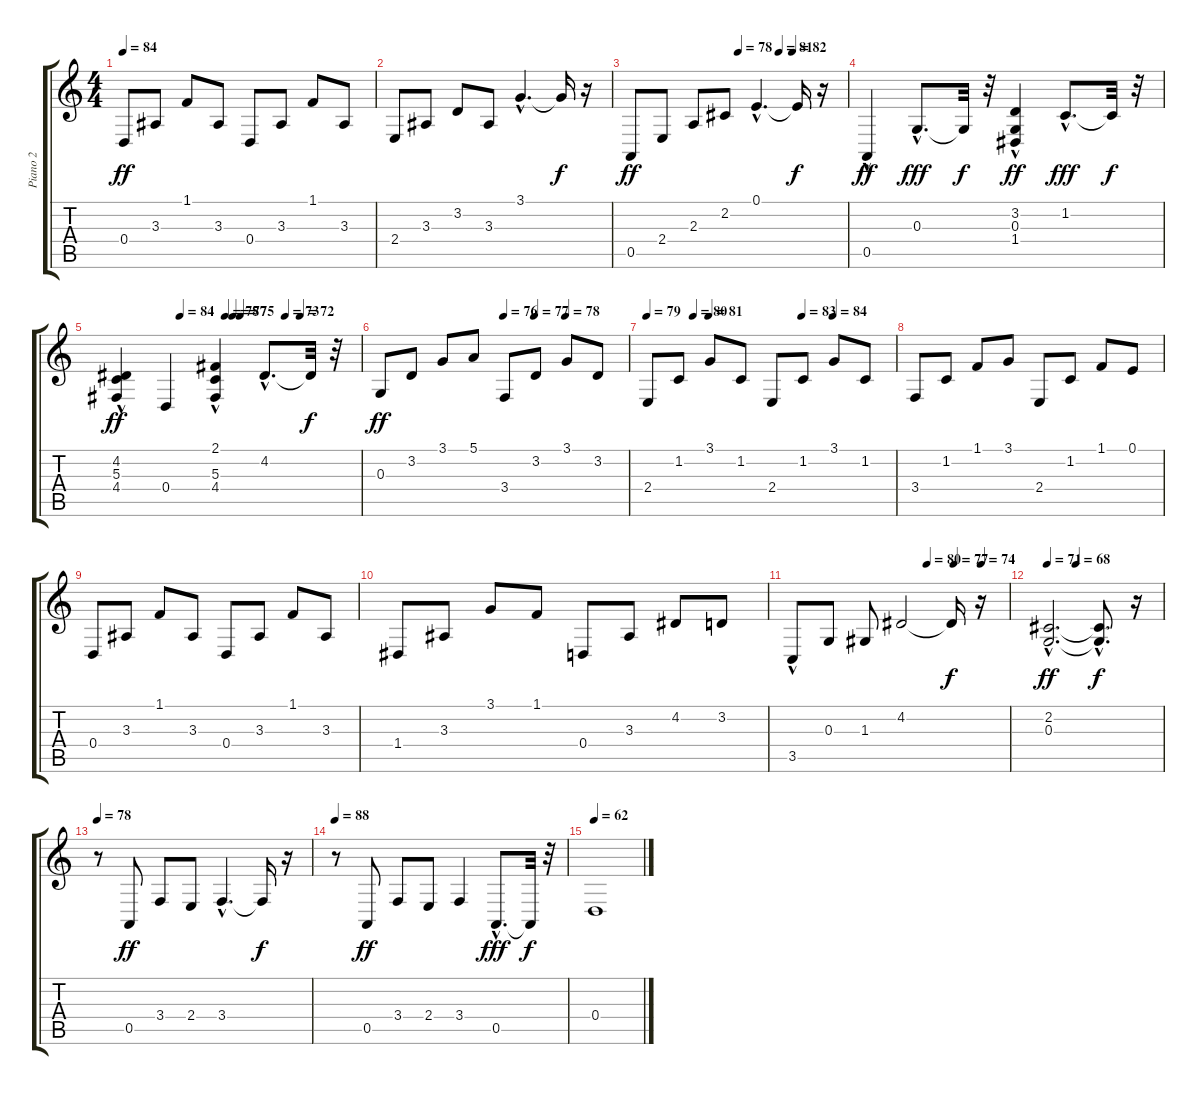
\track ("Piano 2" "Piano 2") {instrument acousticgrandpiano}
\staff {score tabs}
\tuning (E4 B3 G3 D3 A2 E2) {hide}
\ts (4 4)
\tempo 84
\clef g2
\ks c
0.4.8{dy ff volume 14} 3.3.8 1.1.8 3.3.8 0.4.8 3.3.8 1.1.8 3.3.8 |
2.4.8 3.3.8 3.2.8 3.3.8 3.1{hac}.4{d} 3.1{t}.16{dy f} r.16 |
\tempo (78 0.5)
\tempo (81 0.6875)
\tempo (82 0.75)
0.5.8{dy ff} 2.4.8 2.3.8 2.2.8 0.1{hac}.4{d} 0.1{t}.16{dy f} r.16 |
0.5{hac}.4{dy ff} 0.3{hac}.8{d dy fff} 0.3{t}.32{dy f} r.32 (3.2{hac} 0.3{hac} 1.4{hac}).4{dy ff} 1.2{hac}.8{d dy fff} 1.2{t}.32{dy f} r.32 |
\tempo (84 0.25)
\tempo (78 0.4375)
\tempo (77 0.46875)
\tempo (75 0.5)
\tempo (73 0.6875)
\tempo (72 0.75)
(4.2{hac} 5.3{hac} 4.4{hac}).4{dy ff} 0.4.4 (2.1{hac} 5.3{hac} 4.4{hac}).4 4.2{hac}.8{d} 4.2{t}.32{dy f} r.32 |
\tempo (76 0.5)
\tempo (77 0.625)
\tempo (78 0.75)
0.3.8{dy ff} 3.2.8 3.1.8 5.1.8 3.4.8 3.2.8 3.1.8 3.2.8 |
\tempo 79
\tempo (80 0.1875)
\tempo (81 0.25)
\tempo (83 0.625)
\tempo (84 0.75)
2.4.8 1.2.8 3.1.8 1.2.8 2.4.8 1.2.8 3.1.8 1.2.8 |
3.4.8 1.2.8 1.1.8 3.1.8 2.4.8 1.2.8 1.1.8 0.1.8 |
0.4.8 3.3.8 1.1.8 3.3.8 0.4.8 3.3.8 1.1.8 3.3.8 |
1.4.8 3.3.8 3.1.8 1.1.8 0.4.8 3.3.8 4.2.8 3.2.8 |
\tempo (80 0.625)
\tempo (77 0.75)
\tempo (74 0.875)
3.5{hac}.8 0.3.8 1.3.8 4.2.2 4.2{t}.16{dy f} r.16 |
\tempo 71
\tempo (68 0.25)
(2.2{hac} 0.3{hac}).2{d dy ff volume 12} (2.2{hac t} 0.3{hac t}).8{d dy f} r.16 |
\tempo 78
r.8 0.5.8{dy ff} 3.4.8 2.4.8 3.4{hac}.4{d} 3.4{t}.16{dy f} r.16 |
\tempo 88
r.8 0.5.8{dy ff} 3.4.8 2.4.8 3.4.4 0.5{hac}.8{d dy fff} 0.5{t}.32{dy f} r.32 |
\tempo 62
0.4.1
